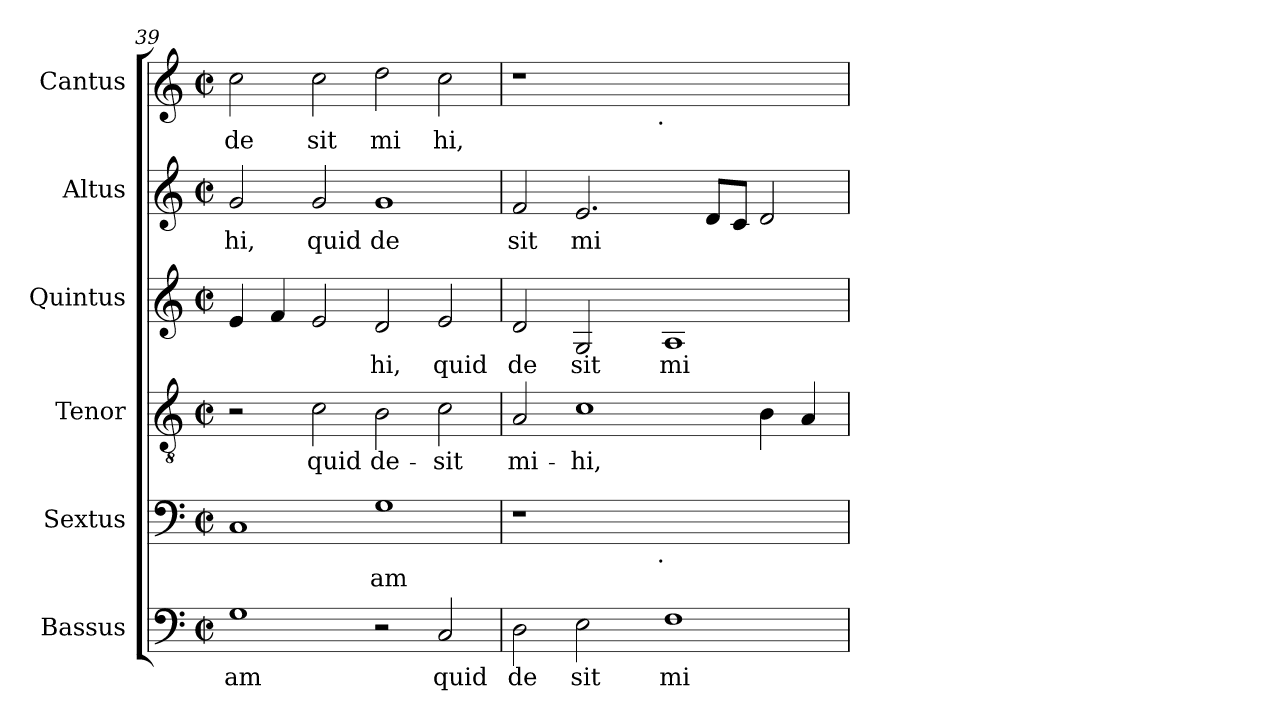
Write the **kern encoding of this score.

**kern	**text	**kern	**text	**kern	**text	**kern	**text	**kern	**text	**kern	**text
*part6	*part6	*part5	*part5	*part4	*part4	*part3	*part3	*part2	*part2	*part1	*part1
*staff6	*staff6	*staff5	*staff5	*staff4	*staff4	*staff3	*staff3	*staff2	*staff2	*staff1	*staff1
*I"Bassus	*	*I"Sextus	*	*I"Tenor	*	*I"Quintus	*	*I"Altus	*	*I"Cantus	*
*clefF4	*	*clefF4	*	*clefGv2	*	*clefG2	*	*clefG2	*	*clefG2	*
*k[]	*	*k[]	*	*k[]	*	*k[]	*	*k[]	*	*k[]	*
*C:	*	*C:	*	*C:	*	*C:	*	*C:	*	*C:	*
*M2/2	*	*M2/2	*	*M2/2	*	*M2/2	*	*M2/2	*	*M2/2	*
*met(c|)	*	*met(c|)	*	*met(c|)	*	*met(c|)	*	*met(c|)	*	*met(c|)	*
=39	=39	=39	=39	=39	=39	=39	=39	=39	=39	=39	=39
!	!LO:LY:b:cj	!	!LO:LY:b:cj	!	!	!	!LO:LY:b:cj	!	!LO:LY:b:cj	!	!LO:LY:b:cj
1G	am	1C	.	2r	.	4e/	.	2g/	hi,	2cc\	de
!	!	!	!	!	!	!	!LO:LY:b:cj	!	!	!	!
.	.	.	.	.	.	4f/	.	.	.	.	.
!	!	!	!	!	!LO:LY:b:cj	!	!LO:LY:b:cj	!	!LO:LY:b:cj	!	!LO:LY:b:cj
.	.	.	.	2c\	quid	2e/	.	2g/	quid	2cc\	sit
!	!	!	!LO:LY:b:cj	!	!LO:LY:b:cj	!	!LO:LY:b:cj	!	!LO:LY:b:cj	!	!LO:LY:b:cj
2r	.	1G	am	2B\	de-	2d/	hi,	1g	de	2dd\	mi
!	!LO:LY:b:cj	!	!	!	!LO:LY:b:cj	!	!LO:LY:b:cj	!	!	!	!LO:LY:b:cj
2C/	quid	.	.	2c\	-sit	2e/	quid	.	.	2cc\	hi,
=40	=40	=40	=40	=40	=40	=40	=40	=40	=40	=40	=40
!	!LO:LY:b:cj	!	!	!	!LO:LY:b:cj	!	!LO:LY:b:cj	!	!LO:LY:b:cj	!	!
*	*	*^	*	*	*	*	*	*	*	*^	*
2D\	de	1r	2ryy	.	2A/	mi-	2d/	de	2f/	sit	1r	2ryy	.
!	!LO:LY:b:cj	!	!	!	!	!LO:LY:b:cj	!	!LO:LY:b:cj	!	!LO:LY:b:cj	!	!	!
2E\	sit	.	4ryy	.	1c	-hi,	2G/	sit	2.e/	mi	.	4ryy	.
.	.	.	8...ryy	.	.	.	.	.	.	.	.	8...ryy	.
!	!	!	!	!	!	!	!	!	!	!	!	!LO:TX:b:t=.	!
!	!	!	!LO:TX:b:t=.	!	!	!	!	!	!	!	!	!	!
.	.	.	1ryy	.	.	.	.	.	.	.	.	1ryy	.
!	!LO:LY:b:cj	!	!	!	!	!	!	!LO:LY:b:cj	!	!	!	!	!
1F	mi	1ryy	.	.	.	.	1A	mi	.	.	1ryy	.	.
!	!	!	!	!	!	!	!	!	!	!LO:LY:b:cj	!	!	!
.	.	.	.	.	.	.	.	.	8d/L	.	.	.	.
!	!	!	!	!	!	!	!	!	!	!LO:LY:b:cj	!	!	!
.	.	.	.	.	.	.	.	.	8c/J	.	.	.	.
!	!	!	!	!	!	!LO:LY:b:cj	!	!	!	!LO:LY:b:cj	!	!	!
.	.	.	.	.	4B\	.	.	.	2d/	.	.	.	.
!	!	!	!	!	!	!LO:LY:b:cj	!	!	!	!	!	!	!
.	.	.	.	.	4A/	.	.	.	.	.	.	.	.
.	.	.	64ryy	.	.	.	.	.	.	.	.	64ryy	.
*	*	*v	*v	*	*	*	*	*	*	*	*v	*v	*
=	=	=	=	=	=	=	=	=	=	=	=
*-	*-	*-	*-	*-	*-	*-	*-	*-	*-	*-	*-
